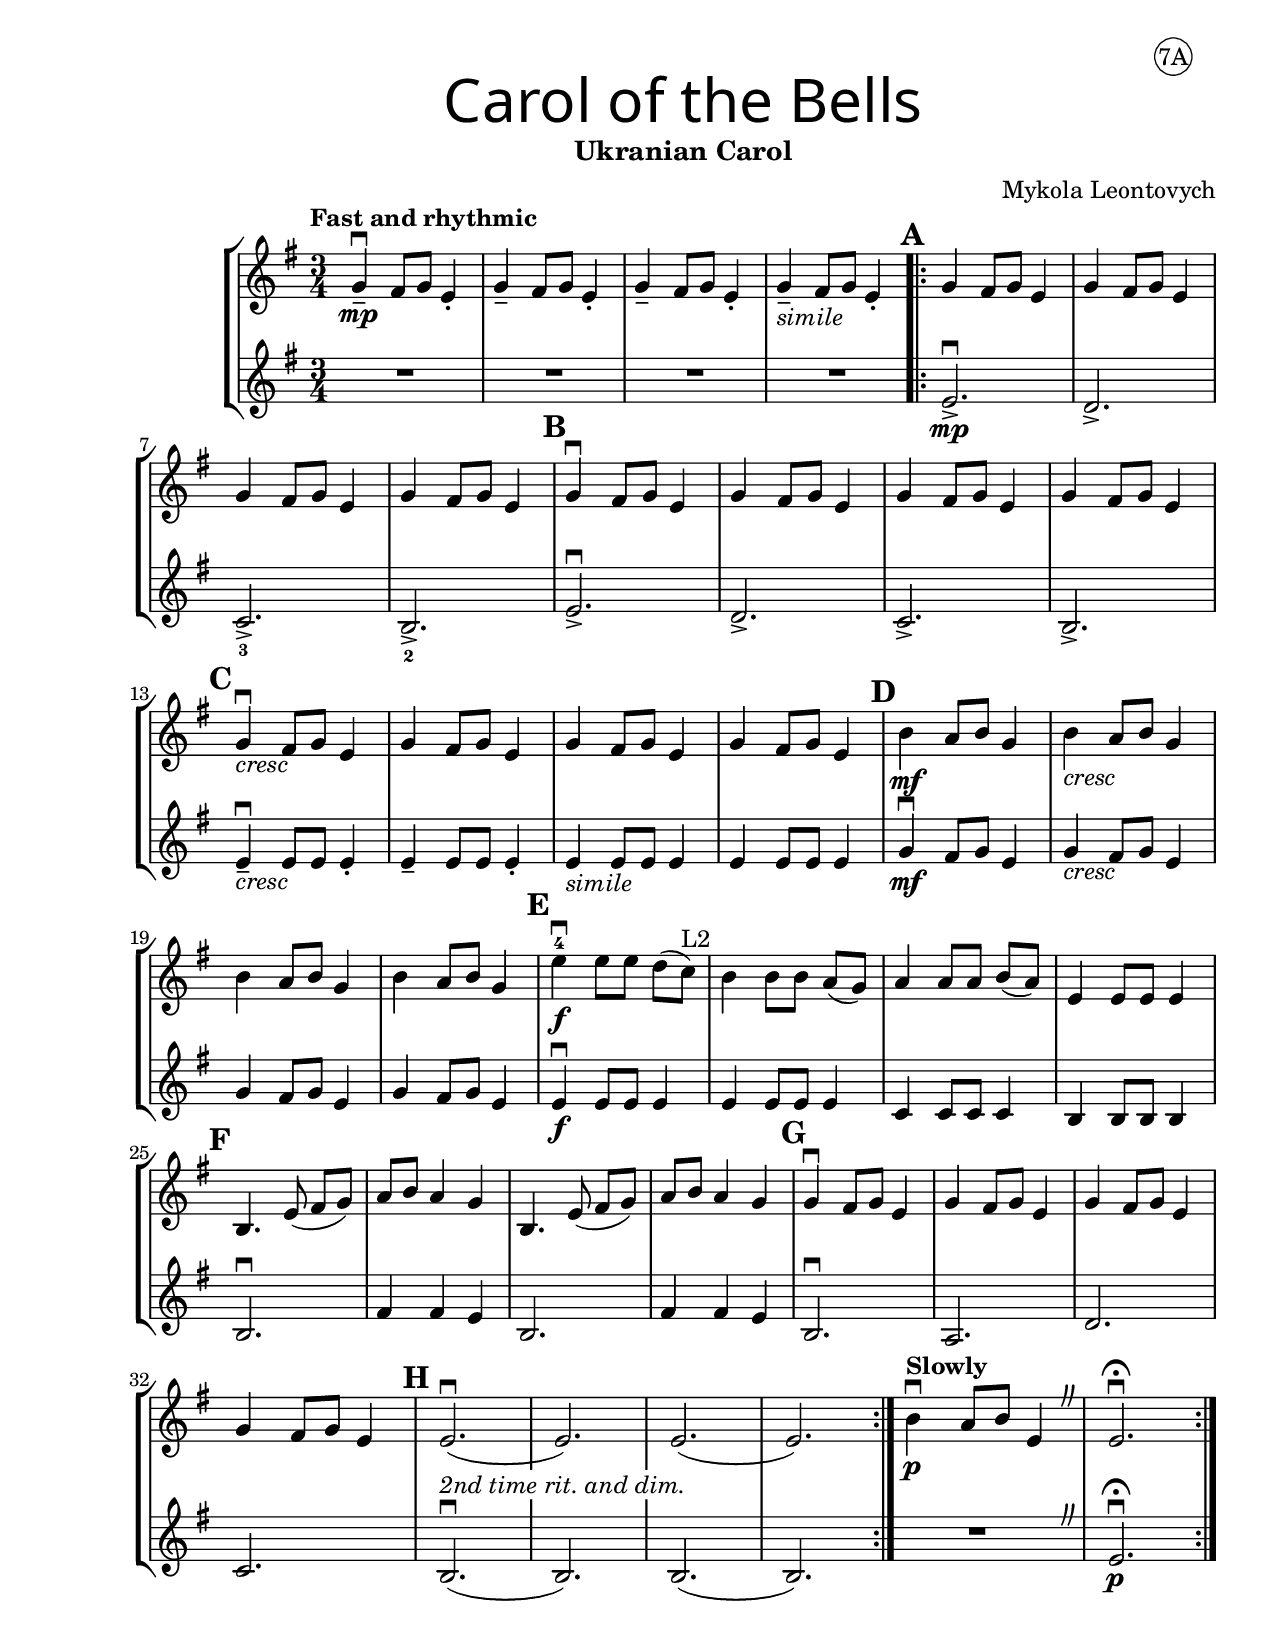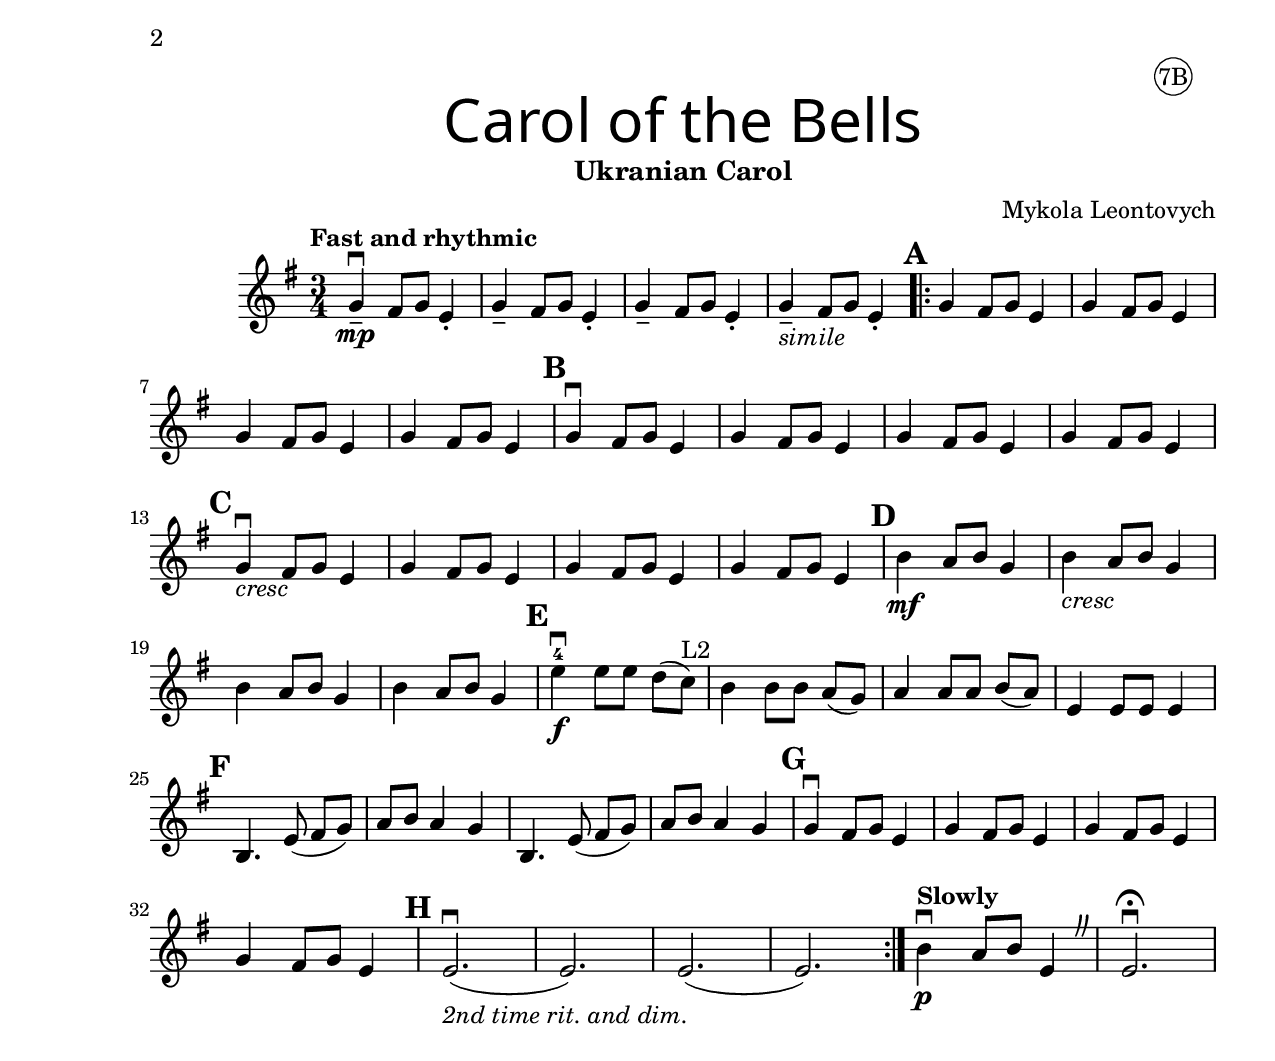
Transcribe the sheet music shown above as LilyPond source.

\version "2.19.40"
\language "english"
\paper {
  #(set-paper-size "letter")
  left-margin = 1.0\in
}

#(set-global-staff-size 21)


first = \relative a' {
  \set Score.markFormatter = #format-mark-box-barnumbers
  \time 3/4
  \key g \major
  \tempo "Fast and rhythmic"
  g4--\downbow\mp fs8 g8 e4-. |
  g4-- fs8 g8 e4-. |
  g4-- fs8 g8 e4-. |
  g4--_\markup{\italic "simile"} fs8 g8 e4-. |

  \repeat volta 2 {
    \mark \default
    g4 fs8 g8 e4 |
    g4 fs8 g8 e4 |
    \break

    g4 fs8 g8 e4 |
    g4 fs8 g8 e4 |
    \mark \default g4\downbow fs8 g8 e4 |
    g4 fs8 g8 e4 |
    g4 fs8 g8 e4 |
    g4 fs8 g8 e4 |
    \break

    \mark \default
    g4_\markup{\italic "cresc"}\downbow fs8 g8 e4 |
    g4 fs8 g8 e4 |
    g4 fs8 g8 e4 |
    g4 fs8 g8 e4 |
    \mark \default
    b'4\mf a8 b8 g4 |
    b4_\markup{\italic "cresc"} a8 b8 g4 |
    \break

    b4 a8 b8 g4 |
    b4 a8 b8 g4 |
    \mark \default
    e'\downbow-4\f e8 [e8] d[(c)]^"L2"  |
    b4 b8 [b] a8[(g)] |
    a4 a8 [a8] b8[(a8)] |
    e4 e8 e8 e4 |
    \break

    \mark \default
    b4. e8(fs [g]) |
    a8 b8 a4 g4 |
    b,4. e8(fs [g]) |
    a8 b8 a4 g4 |
    \mark \default
    g4\downbow fs8 g8 e4 |
    g4 fs8 g8 e4 |
    g4 fs8 g8 e4 |
    \break

    g4 fs8 g8 e4 |
    \mark \default
    e2.\downbow_\markup {\whiteout \pad-markup #0.5 \italic "2nd time rit. and dim."}( |
    e2.)|
    e2.(|e2.)
  }
  \tempo "Slowly"
  b'4\downbow\p a8 b8 e,4
  \override BreathingSign.text = \markup { \musicglyph #"scripts.caesura.curved" }
  \breathe  e2.\downbow\fermata
}

second = \relative a' {
  \time 3/4
  \key g \major

  R R R R \repeat volta 2 {
    e2._>\mp\downbow |
    d2._> |
    c2._>_3 |
    b2._>_2 |
    e2._>\downbow |
    d2._> |
    c2._> |
    b2._> |
    \break

    e4--\downbow_\markup{\italic "cresc" } e8 e8 e4-.
    e4-- e8 e8 e4-.
    e4_\markup{\italic "simile"} e8 e8 e4 |
    e4 e8 e8 e4 |
    g4\downbow\mf fs8 g8 e4 |
    g4_\markup{\italic "cresc"} fs8 g8 e4 |
    \break

    g4 fs8 g8 e4 |
    g4 fs8 g8 e4 |
    e4\f\downbow e8 e8 e4 |
    e4 e8 e8 e4 |
    c4 c8 c8 c4 |
    b4 b8 b8 b4 |
    b2.\downbow |
    fs'4 fs e |
    b2. |
    fs'4 fs e |
    b2.\downbow
    a2. |
    d2. |
    \break

    c2. |
    b2.\downbow(b2.) |
    b2.(b2.) |
    R
    \override BreathingSign.text = \markup { \musicglyph #"scripts.caesura.curved" }
    \breathe |
    e2.\downbow\fermata\p

  }
}

\bookpart {
  \header {
    title = \markup {
      \override #'(font-name . "SantasSleighFull")
      \override #'(font-size . 8)
      { "Carol of the Bells" }
    }
    subtitle = "Ukranian Carol"
    dedication = \markup { \huge \hspace #90 \circle "7A" }
    instrument = ""
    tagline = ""
    composer = "Mykola Leontovych"
  }

  \score {
    \new StaffGroup <<
      \new Staff \with {
        \override VerticalAxisGroup.staff-staff-spacing = #'((basic-distance . 12))
      } {
        \first
      }
      \new Staff {
        \second
      }
    >>
  }
}

\bookpart {
  \header {
    title = \markup {
      \override #'(font-name . "SantasSleighFull")
      \override #'(font-size . 8)
      { "Carol of the Bells" }
    }
    subtitle = "Ukranian Carol"
    dedication = \markup {  \huge \hspace #90 \circle "7B" }
    instrument = ""
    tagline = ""
    composer = "Mykola Leontovych"
  }
  \score {
    \new Staff \with {
      \override VerticalAxisGroup.staff-staff-spacing = #'((basic-distance . 12))
    } {
      \first
    }
  }
}
